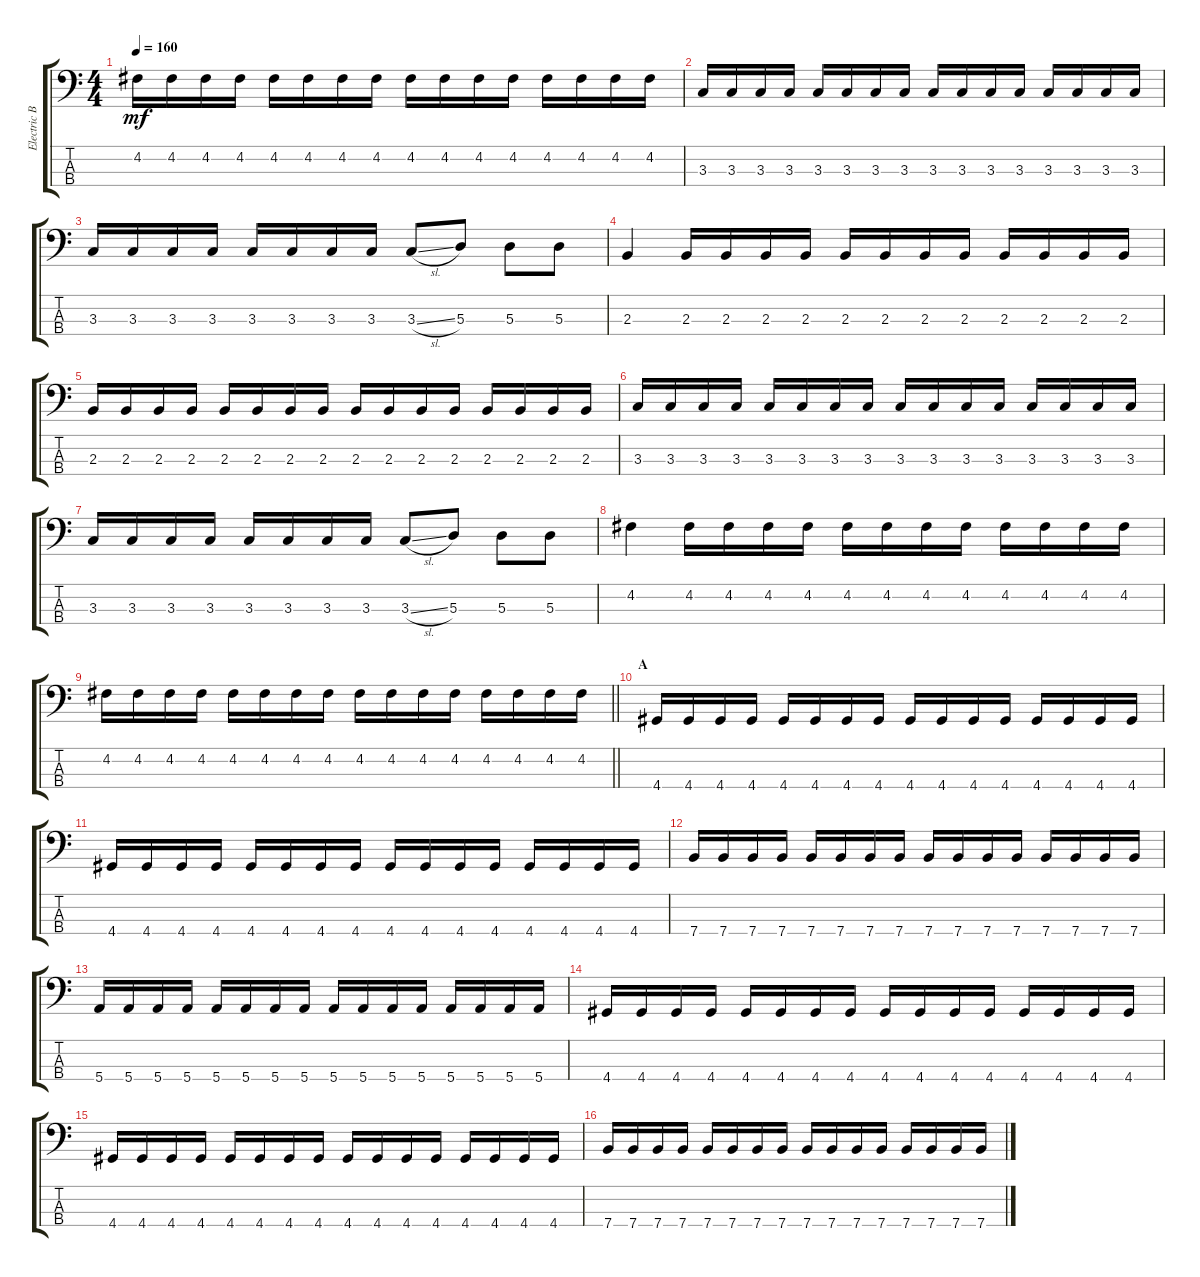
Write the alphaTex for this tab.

\track ("Electric Bass" "Electric B") {solo instrument electricbasspick}
\staff {score tabs}
\tuning (G2 D2 A1 E1) {hide}
\ts (4 4)
\tempo 160
\clef f4
\ks c
4.2.16{dy mf} 4.2.16 4.2.16 4.2.16 4.2.16 4.2.16 4.2.16 4.2.16 4.2.16 4.2.16 4.2.16 4.2.16 4.2.16 4.2.16 4.2.16 4.2.16 |
3.3.16 3.3.16 3.3.16 3.3.16 3.3.16 3.3.16 3.3.16 3.3.16 3.3.16 3.3.16 3.3.16 3.3.16 3.3.16 3.3.16 3.3.16 3.3.16 |
3.3.16 3.3.16 3.3.16 3.3.16 3.3.16 3.3.16 3.3.16 3.3.16 3.3{sl}.8 5.3.8 5.3.8 5.3.8 |
2.3.4 2.3.16 2.3.16 2.3.16 2.3.16 2.3.16 2.3.16 2.3.16 2.3.16 2.3.16 2.3.16 2.3.16 2.3.16 |
2.3.16 2.3.16 2.3.16 2.3.16 2.3.16 2.3.16 2.3.16 2.3.16 2.3.16 2.3.16 2.3.16 2.3.16 2.3.16 2.3.16 2.3.16 2.3.16 |
3.3.16 3.3.16 3.3.16 3.3.16 3.3.16 3.3.16 3.3.16 3.3.16 3.3.16 3.3.16 3.3.16 3.3.16 3.3.16 3.3.16 3.3.16 3.3.16 |
3.3.16 3.3.16 3.3.16 3.3.16 3.3.16 3.3.16 3.3.16 3.3.16 3.3{sl}.8 5.3.8 5.3.8 5.3.8 |
4.2.4 4.2.16 4.2.16 4.2.16 4.2.16 4.2.16 4.2.16 4.2.16 4.2.16 4.2.16 4.2.16 4.2.16 4.2.16 |
\barLineRight lightlight
4.2.16 4.2.16 4.2.16 4.2.16 4.2.16 4.2.16 4.2.16 4.2.16 4.2.16 4.2.16 4.2.16 4.2.16 4.2.16 4.2.16 4.2.16 4.2.16 |
\section ("" "A")
4.4.16 4.4.16 4.4.16 4.4.16 4.4.16 4.4.16 4.4.16 4.4.16 4.4.16 4.4.16 4.4.16 4.4.16 4.4.16 4.4.16 4.4.16 4.4.16 |
4.4.16 4.4.16 4.4.16 4.4.16 4.4.16 4.4.16 4.4.16 4.4.16 4.4.16 4.4.16 4.4.16 4.4.16 4.4.16 4.4.16 4.4.16 4.4.16 |
7.4.16 7.4.16 7.4.16 7.4.16 7.4.16 7.4.16 7.4.16 7.4.16 7.4.16 7.4.16 7.4.16 7.4.16 7.4.16 7.4.16 7.4.16 7.4.16 |
5.4.16 5.4.16 5.4.16 5.4.16 5.4.16 5.4.16 5.4.16 5.4.16 5.4.16 5.4.16 5.4.16 5.4.16 5.4.16 5.4.16 5.4.16 5.4.16 |
4.4.16 4.4.16 4.4.16 4.4.16 4.4.16 4.4.16 4.4.16 4.4.16 4.4.16 4.4.16 4.4.16 4.4.16 4.4.16 4.4.16 4.4.16 4.4.16 |
4.4.16 4.4.16 4.4.16 4.4.16 4.4.16 4.4.16 4.4.16 4.4.16 4.4.16 4.4.16 4.4.16 4.4.16 4.4.16 4.4.16 4.4.16 4.4.16 |
7.4.16 7.4.16 7.4.16 7.4.16 7.4.16 7.4.16 7.4.16 7.4.16 7.4.16 7.4.16 7.4.16 7.4.16 7.4.16 7.4.16 7.4.16 7.4.16
